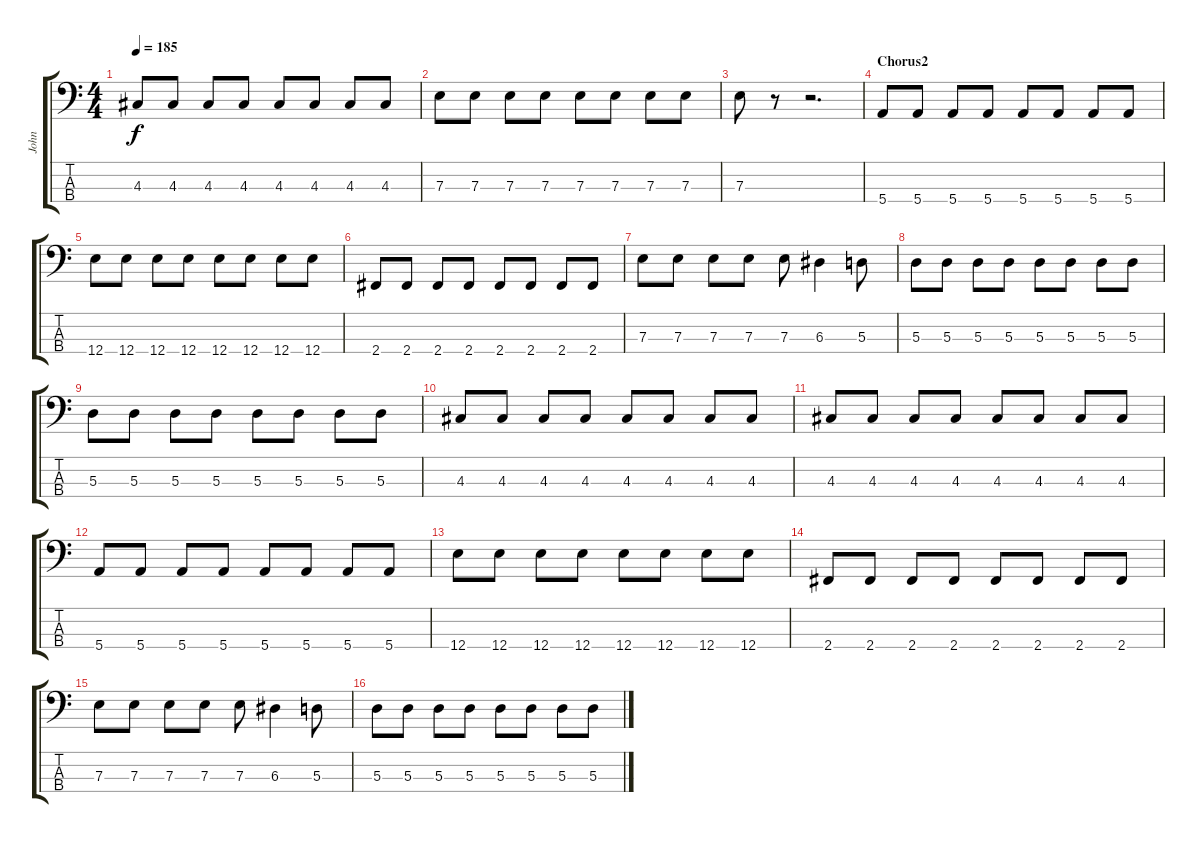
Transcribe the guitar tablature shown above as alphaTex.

\track ("John" "John") {instrument electricbasspick}
\staff {score tabs}
\tuning (G2 D2 A1 E1) {hide}
\ts (4 4)
\tempo 185
\clef f4
\ks c
4.3.8{dy f} 4.3.8 4.3.8 4.3.8 4.3.8 4.3.8 4.3.8 4.3.8 |
7.3.8 7.3.8 7.3.8 7.3.8 7.3.8 7.3.8 7.3.8 7.3.8 |
7.3.8 r.8 r.2{d} |
\section ("" "Chorus2")
5.4.8 5.4.8 5.4.8 5.4.8 5.4.8 5.4.8 5.4.8 5.4.8 |
12.4.8 12.4.8 12.4.8 12.4.8 12.4.8 12.4.8 12.4.8 12.4.8 |
2.4.8 2.4.8 2.4.8 2.4.8 2.4.8 2.4.8 2.4.8 2.4.8 |
7.3.8 7.3.8 7.3.8 7.3.8 7.3.8 6.3.4 5.3.8 |
5.3.8 5.3.8 5.3.8 5.3.8 5.3.8 5.3.8 5.3.8 5.3.8 |
5.3.8 5.3.8 5.3.8 5.3.8 5.3.8 5.3.8 5.3.8 5.3.8 |
4.3.8 4.3.8 4.3.8 4.3.8 4.3.8 4.3.8 4.3.8 4.3.8 |
4.3.8 4.3.8 4.3.8 4.3.8 4.3.8 4.3.8 4.3.8 4.3.8 |
5.4.8 5.4.8 5.4.8 5.4.8 5.4.8 5.4.8 5.4.8 5.4.8 |
12.4.8 12.4.8 12.4.8 12.4.8 12.4.8 12.4.8 12.4.8 12.4.8 |
2.4.8 2.4.8 2.4.8 2.4.8 2.4.8 2.4.8 2.4.8 2.4.8 |
7.3.8 7.3.8 7.3.8 7.3.8 7.3.8 6.3.4 5.3.8 |
5.3.8 5.3.8 5.3.8 5.3.8 5.3.8 5.3.8 5.3.8 5.3.8
